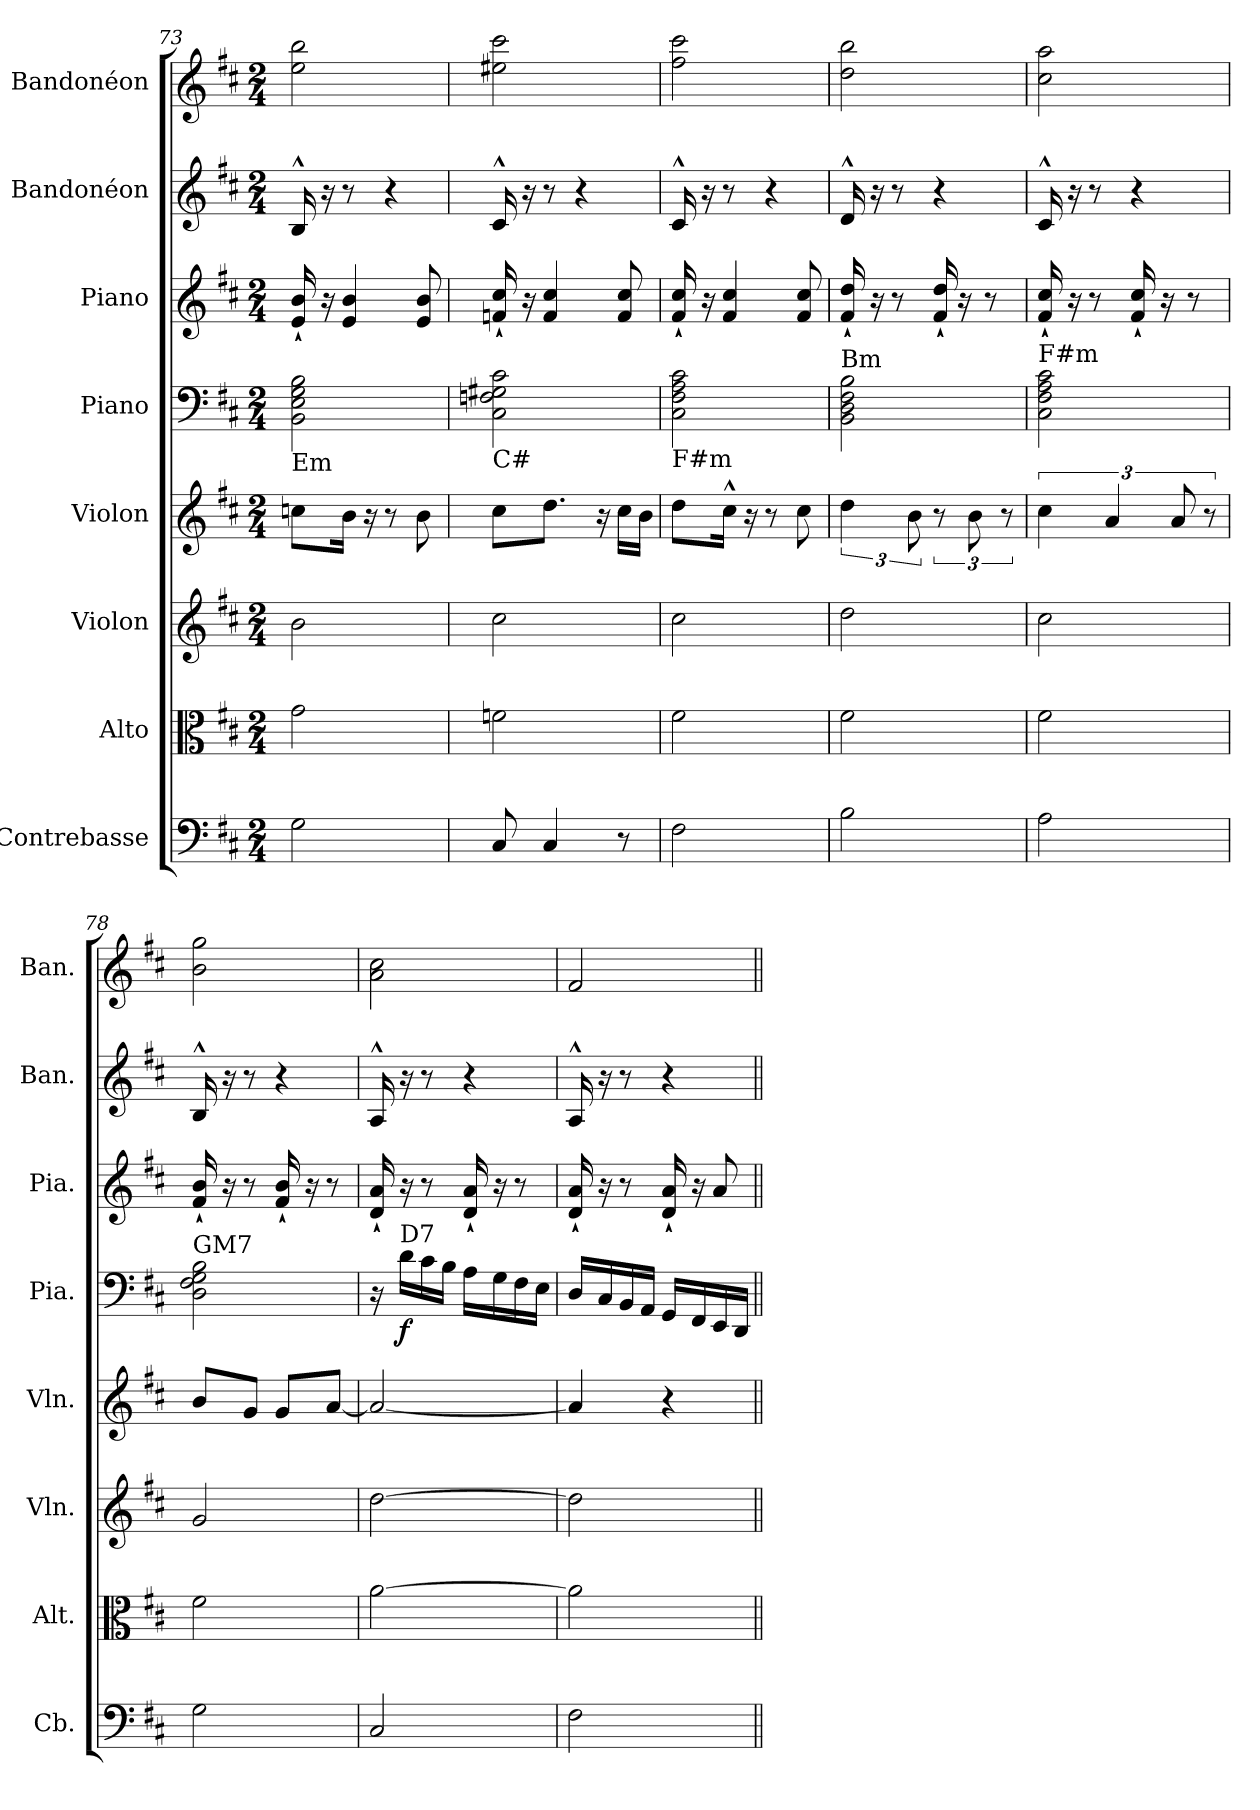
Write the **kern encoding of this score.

**kern	**kern	**kern	**kern	**kern	**dynam	**kern	**kern	**kern
*part8	*part7	*part6	*part5	*part4	*part4	*part3	*part2	*part1
*staff8	*staff7	*staff6	*staff5	*staff4	*staff4	*staff3	*staff2	*staff1
*I"Contrebasse	*I"Alto	*I"Violon	*I"Violon	*I"Piano	*	*I"Piano	*I"Bandonéon	*I"Bandonéon
*I'Cb.	*I'Alt.	*I'Vln.	*I'Vln.	*I'Pia.	*	*I'Pia.	*I'Ban.	*I'Ban.
!!LO:PB:g=z
*clefF4	*clefC3	*clefG2	*clefG2	*clefF4	*	*clefG2	*clefG2	*clefG2
*ITrd7c12	*	*	*	*	*	*	*	*
*k[f#c#]	*k[f#c#]	*k[f#c#]	*k[f#c#]	*k[f#c#]	*	*k[f#c#]	*k[f#c#]	*k[f#c#]
*M2/4	*M2/4	*M2/4	*M2/4	*M2/4	*	*M2/4	*M2/4	*M2/4
=73	=73	=73	=73	=73	=73	=73	=73	=73
!	!	!	!	!LO:TX:b:t=Em	!	!	!	!
2GG\	2g\	2b\	8ccn\L	2BB\ 2E\ 2G\ 2B\	.	16e/` 16b/`	16B^^/	2ee\ 2bb\
.	.	.	.	.	.	16r	16r	.
.	.	.	16b\Jk	.	.	4e/ 4b/	8r	.
.	.	.	16r	.	.	.	.	.
.	.	.	8r	.	.	.	4r	.
.	.	.	8b\	.	.	8e/ 8b/	.	.
=74	=74	=74	=74	=74	=74	=74	=74	=74
!	!	!	!	!LO:TX:b:t=C#	!	!	!	!
8CC#/	2fn\	2cc#\	8cc#\L	2C#\ 2Fn\ 2G#X\ 2c#\	.	16fn/` 16cc#/`	16c#^^/	2ee#X\ 2ccc#\
.	.	.	.	.	.	16r	16r	.
4CC#/	.	.	8.dd\J	.	.	4f/ 4cc#/	8r	.
.	.	.	.	.	.	.	4r	.
.	.	.	16r	.	.	.	.	.
8r	.	.	16cc#\LL	.	.	8f/ 8cc#/	.	.
.	.	.	16b\JJ	.	.	.	.	.
=75	=75	=75	=75	=75	=75	=75	=75	=75
!	!	!	!	!LO:TX:b:t=F#m	!	!	!	!
2FF#\	2f#\	2cc#\	8dd\L	2C#\ 2F#\ 2A\ 2c#\	.	16f#/` 16cc#/`	16c#^^/	2ff#\ 2ccc#\
.	.	.	.	.	.	16r	16r	.
.	.	.	16cc#^^\Jk	.	.	4f#/ 4cc#/	8r	.
.	.	.	16r	.	.	.	.	.
.	.	.	8r	.	.	.	4r	.
.	.	.	8cc#\	.	.	8f#/ 8cc#/	.	.
=76	=76	=76	=76	=76	=76	=76	=76	=76
!	!	!	!	!LO:TX:a:t=Bm	!	!	!	!
2BB\	2f#\	2dd\	6dd\	2BB\ 2D\ 2F#\ 2B\	.	16f#/` 16dd/`	16d^^/	2dd\ 2bb\
.	.	.	.	.	.	16r	16r	.
.	.	.	.	.	.	8r	8r	.
.	.	.	12b\	.	.	.	.	.
.	.	.	12r	.	.	16f#/` 16dd/`	4r	.
.	.	.	.	.	.	16r	.	.
.	.	.	12b\	.	.	.	.	.
.	.	.	.	.	.	8r	.	.
.	.	.	12r	.	.	.	.	.
!!LO:PB:g=z
=77	=77	=77	=77	=77	=77	=77	=77	=77
!	!	!	!	!LO:TX:a:t=F#m	!	!	!	!
2AA\	2f#\	2cc#\	6cc#\	2C#\ 2F#\ 2A\ 2c#\	.	16f#/` 16cc#/`	16c#^^/	2cc#\ 2aa\
.	.	.	.	.	.	16r	16r	.
.	.	.	.	.	.	8r	8r	.
.	.	.	6a/	.	.	.	.	.
.	.	.	.	.	.	16f#/` 16cc#/`	4r	.
.	.	.	.	.	.	16r	.	.
.	.	.	12a/	.	.	.	.	.
.	.	.	.	.	.	8r	.	.
.	.	.	12r	.	.	.	.	.
=78	=78	=78	=78	=78	=78	=78	=78	=78
!	!	!	!	!LO:TX:a:t=GM7	!	!	!	!
2GG\	2f#\	2g/	8b/L	2D\ 2F#\ 2G\ 2B\	.	16f#/` 16b/`	16B^^/	2b\ 2gg\
.	.	.	.	.	.	16r	16r	.
.	.	.	8g/J	.	.	8r	8r	.
.	.	.	8g/L	.	.	16f#/` 16b/`	4r	.
.	.	.	.	.	.	16r	.	.
.	.	.	[8a/J	.	.	8r	.	.
=79	=79	=79	=79	=79	=79	=79	=79	=79
2CC#/	[2a\	[2dd\	2a/_	16r	.	16d/` 16a/`	16A^^/	2a\ 2cc#\
!	!	!	!	!LO:TX:a:t=D7	!	!	!	!
!	!	!	!	!	!LO:DY:b	!	!	!
.	.	.	.	16d\LL	f	16r	16r	.
.	.	.	.	16c#\	.	8r	8r	.
.	.	.	.	16B\JJ	.	.	.	.
.	.	.	.	16A\LL	.	16d/` 16a/`	4r	.
.	.	.	.	16G\	.	16r	.	.
.	.	.	.	16F#\	.	8r	.	.
.	.	.	.	16E\JJ	.	.	.	.
=80	=80	=80	=80	=80	=80	=80	=80	=80
2FF#\	2a\]	2dd\]	4a/]	16D/LL	.	16d/` 16a/`	16A^^/	2f#/
.	.	.	.	16C#/	.	16r	16r	.
.	.	.	.	16BB/	.	8r	8r	.
.	.	.	.	16AA/JJ	.	.	.	.
.	.	.	4r	16GG/LL	.	16d/` 16a/`	4r	.
.	.	.	.	16FF#/	.	16r	.	.
.	.	.	.	16EE/	.	8a/	.	.
.	.	.	.	16DD/JJ	.	.	.	.
=||	=||	=||	=||	=||	=||	=||	=||	=||
*-	*-	*-	*-	*-	*-	*-	*-	*-
